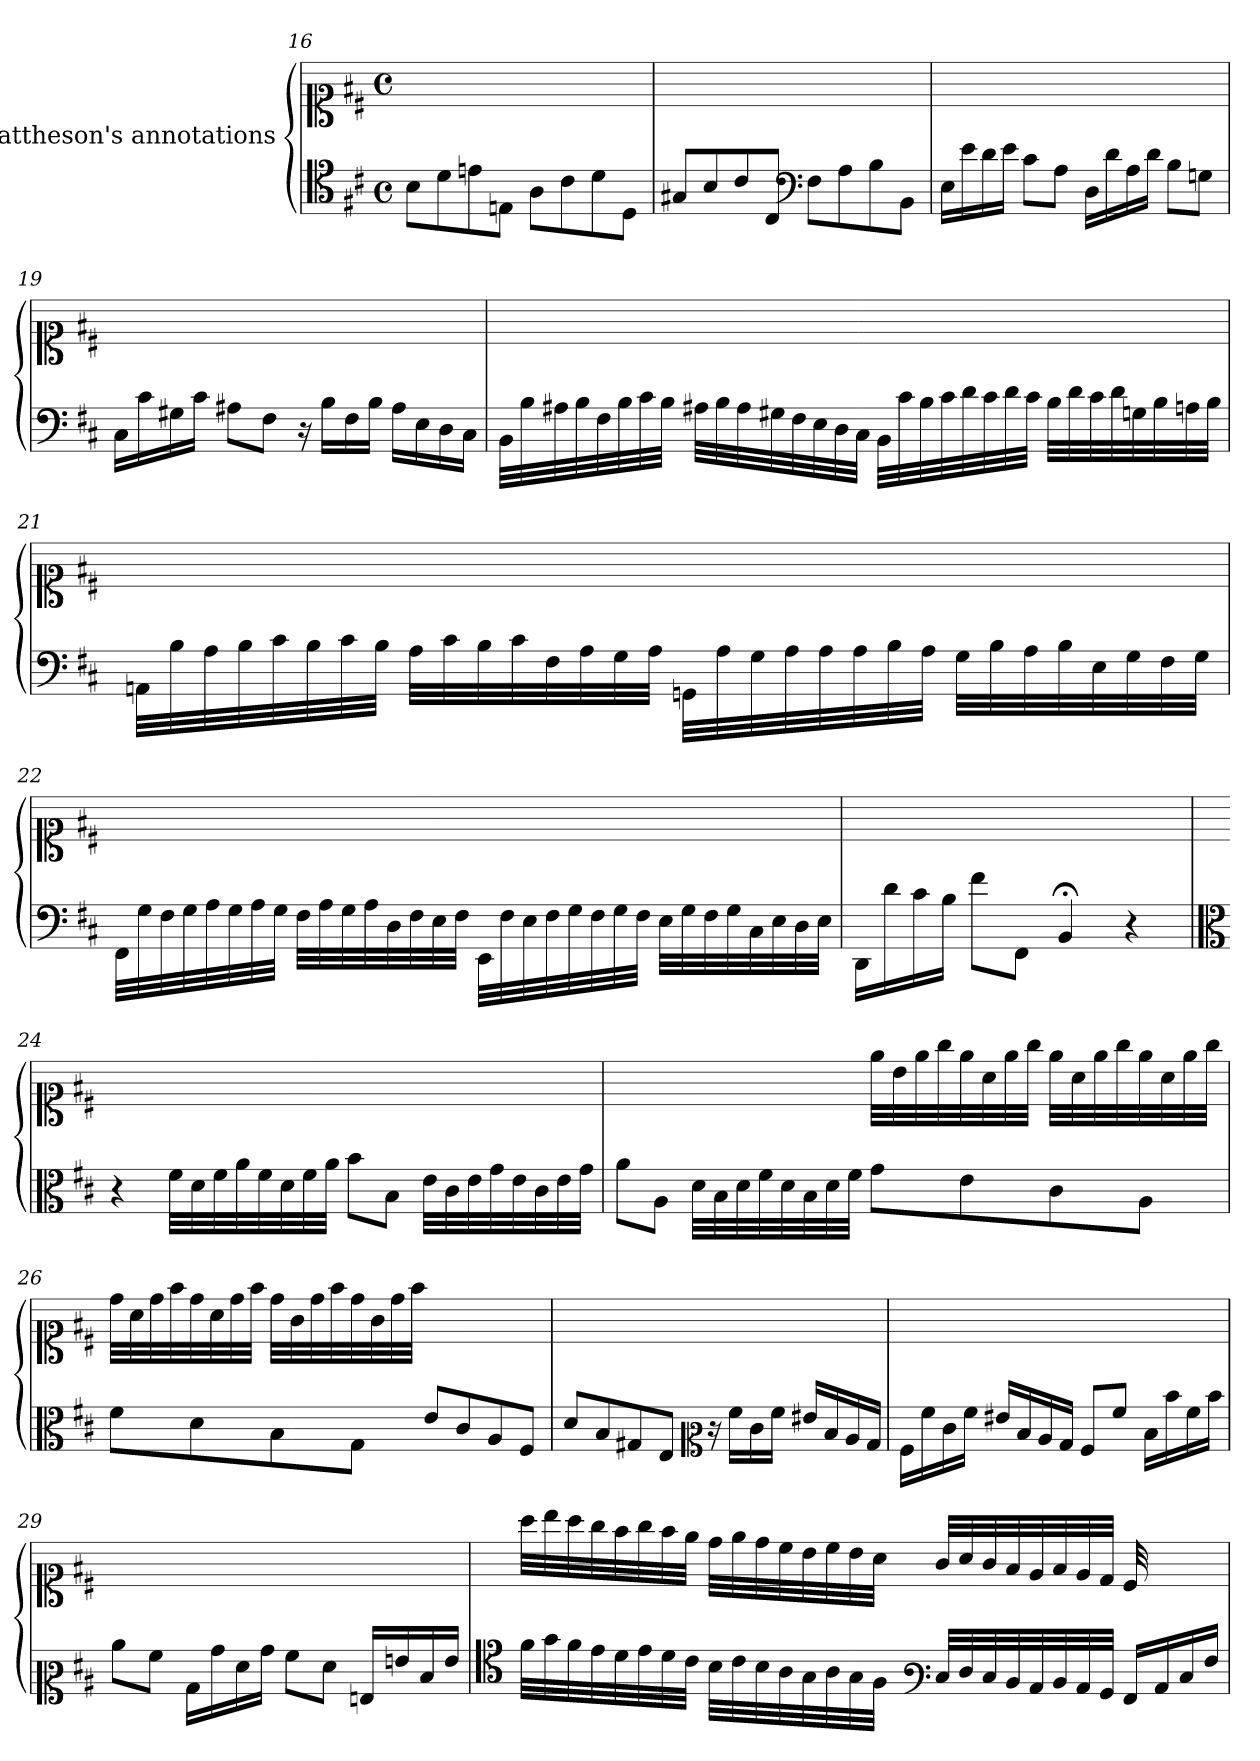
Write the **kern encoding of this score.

**kern	**kern
*part2	*part1
*staff2	*staff1
*	*I"Mattheson's annotations
!!LO:LB:g=z
*clefC4	*clefC1
*k[f#c#]	*k[f#c#]
*M4/4	*M4/4
*met(c)	*met(c)
=16	=16
8B\L	1ryy
8d\	.
8en\	.
8En\J	.
8A\L	.
8c#\	.
8d\	.
8D\J	.
=17	=17
8G#X/L	1ryy
8B/	.
8c#/	.
8C#/J	.
*clefF4	*
8F#\L	.
8A\	.
8B\	.
8BB\J	.
=18	=18
16E\LL	1ryy
16e\	.
16d\	.
16e\JJ	.
8c#\L	.
8A\J	.
16D\LL	.
16d\	.
16A\	.
16d\JJ	.
8B\L	.
8Gn\J	.
=19	=19
16C#\LL	1ryy
16c#\	.
16G#X\	.
16c#\JJ	.
8A#X\L	.
8F#\J	.
16r	.
16B\LL	.
16F#\	.
16B\JJ	.
16A#\LL	.
16E\	.
16D\	.
16C#\JJ	.
=20	=20
32BB\LLL	1ryy
32B\	.
32A#X\	.
32B\	.
32F#\	.
32B\	.
32c#\	.
32B\JJJ	.
32A#X\LLL	.
32B\	.
32A#\	.
32G#X\	.
32F#\	.
32E\	.
32D\	.
32C#\JJJ	.
32BB\LLL	.
32c#\	.
32B\	.
32c#\	.
32d\	.
32c#\	.
32d\	.
32c#\JJJ	.
32B\LLL	.
32d\	.
32c#\	.
32d\	.
32Gn\	.
32B\	.
32An\	.
32B\JJJ	.
!!LO:LB:g=z
=21	=21
32AAn\LLL	1ryy
32B\	.
32A\	.
32B\	.
32c#\	.
32B\	.
32c#\	.
32B\JJJ	.
32A\LLL	.
32c#\	.
32B\	.
32c#\	.
32F#\	.
32A\	.
32G\	.
32A\JJJ	.
32GGn\LLL	.
32A\	.
32G\	.
32A\	.
32A\	.
32A\	.
32B\	.
32A\JJJ	.
32G\LLL	.
32B\	.
32A\	.
32B\	.
32E\	.
32G\	.
32F#\	.
32G\JJJ	.
=22	=22
32FF#\LLL	1ryy
32G\	.
32F#\	.
32G\	.
32A\	.
32G\	.
32A\	.
32G\JJJ	.
32F#\LLL	.
32A\	.
32G\	.
32A\	.
32D\	.
32F#\	.
32E\	.
32F#\JJJ	.
32EE\LLL	.
32F#\	.
32E\	.
32F#\	.
32G\	.
32F#\	.
32G\	.
32F#\JJJ	.
32E\LLL	.
32G\	.
32F#\	.
32G\	.
32C#\	.
32E\	.
32D\	.
32E\JJJ	.
!!LO:LB:g=z
=23	=23
16DD\LL	1ryy
16d\	.
16c#\	.
16B\JJ	.
8f#\L	.
8FF#\J	.
4BB;</	.
4r	.
=24	=24
*clefC3	*
4r	1ryy
32f#\LLL	.
32d\	.
32f#\	.
32a\	.
32f#\	.
32d\	.
32f#\	.
32a\JJJ	.
8b\L	.
8B\J	.
32e\LLL	.
32c#\	.
32e\	.
32g\	.
32e\	.
32c#\	.
32e\	.
32g\JJJ	.
!!LO:LB:g=z
=25	=25
8a\L	2ryy
8A\J	.
32d\LLL	.
32B\	.
32d\	.
32f#\	.
32d\	.
32B\	.
32d\	.
32f#\JJJ	.
8g\L	32ee\LLL
.	32b\
.	32ee\
.	32gg\
8e\	32ee\
.	32a\
.	32ee\
.	32gg\JJJ
8c#\	32ee\LLL
.	32a\
.	32ee\
.	32gg\
8A\J	32ee\
.	32a\
.	32ee\
.	32gg\JJJ
=26	=26
8f#\L	32dd\LLL
.	32a\
.	32dd\
.	32ff#\
8d\	32dd\
.	32a\
.	32dd\
.	32ff#\JJJ
8B\	32dd\LLL
.	32g\
.	32dd\
.	32ff#\
8G\J	32dd\
.	32g\
.	32dd\
.	32ff#\JJJ
8e/L	2ryy
8c#/	.
8A/	.
8F#/J	.
!!LO:LB:g=z
=27	=27
8d/L	1ryy
8B/	.
8G#X/	.
8E/J	.
*clefC2	*
16r	.
16a\LL	.
16e\	.
16a\JJ	.
16g#X/LL	.
16d/	.
16c#/	.
16B/JJ	.
=28	=28
16A\LL	1ryy
16a\	.
16e\	.
16a\JJ	.
16g#X/LL	.
16d/	.
16c#/	.
16B/JJ	.
8A/L	.
8a/J	.
16d\LL	.
16dd\	.
16a\	.
16dd\JJ	.
=29	=29
8cc#\L	1ryy
8a\J	.
16B\LL	.
16b\	.
16f#\	.
16b\JJ	.
8a\L	.
8f#\J	.
16Gn/LL	.
16gn/	.
16d/	.
16g/JJ	.
!!LO:LB:g=z
=30	=30
*clefC4	*
32f#\LLL	32aa\LLL
32g\	32bb\
32f#\	32aa\
32e\	32gg\
32d\	32ff#\
32e\	32gg\
32d\	32ff#\
32c#\JJJ	32ee\JJJ
32B\LLL	32dd\LLL
32c#\	32ee\
32B\	32dd\
32A\	32cc#\
32G\	32b\
32A\	32cc#\
32G\	32b\
32F#\JJJ	32a\JJJ
*clefF3	*
32E/LLL	32g/LLL
32F#/	32a/
32E/	32g/
32D/	32f#/
32C#/	32e/
32D/	32f#/
32C#/	32e/
32BB/JJJ	32d/JJJ
16AA/LL	32c#/
.	8..ryy
16C#/	.
16E/	.
16A/JJ	.
=	=
*-	*-
